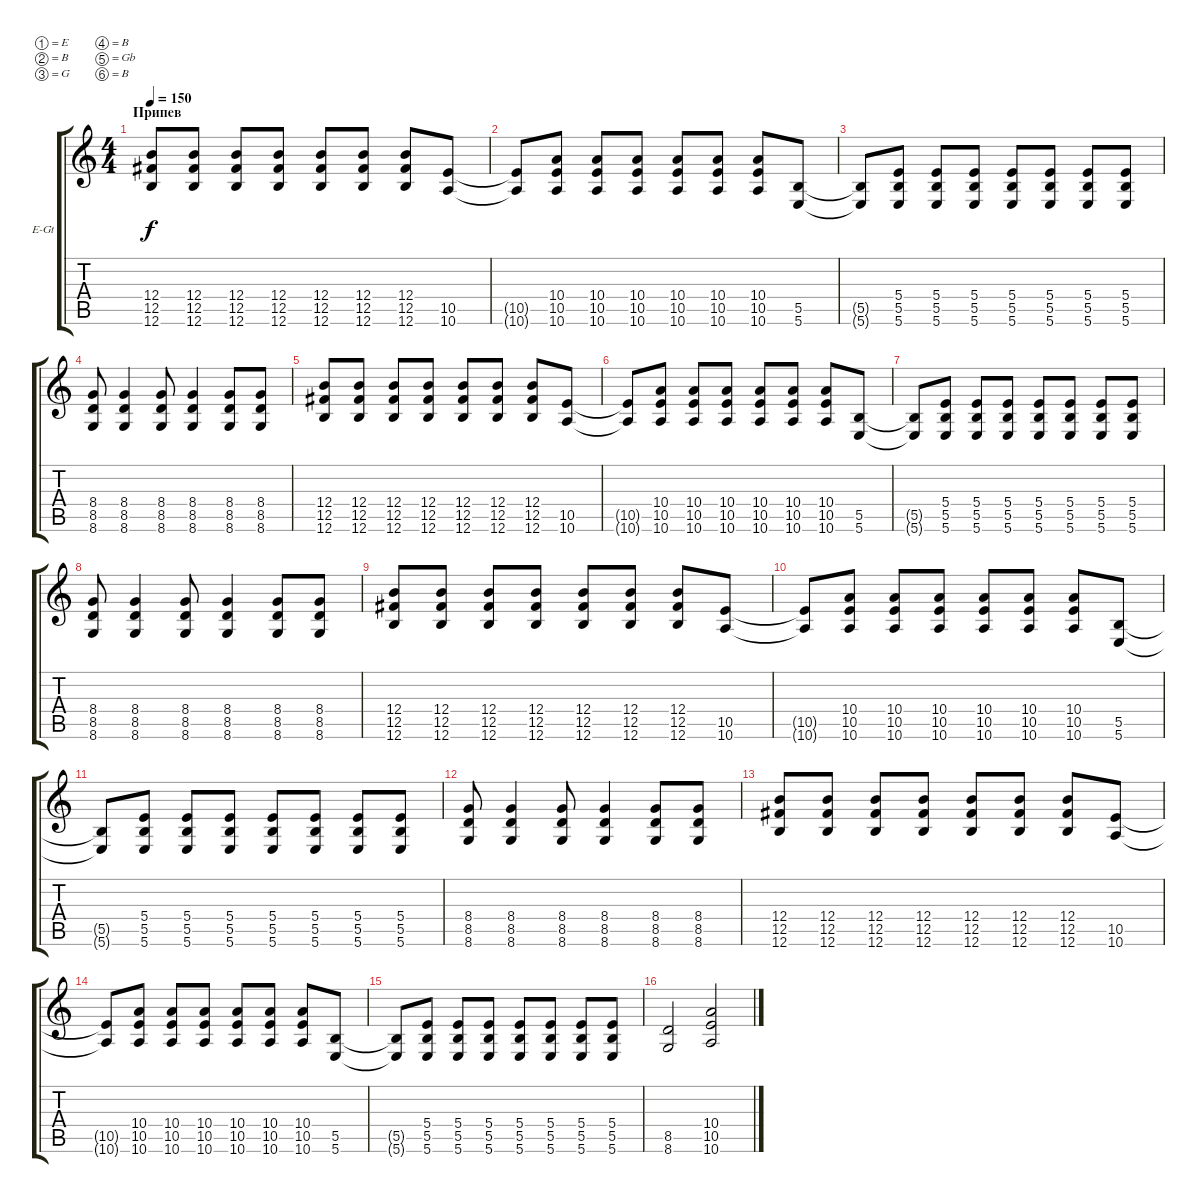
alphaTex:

\defaultSystemsLayout 4
\bracketExtendMode groupsimilarinstruments
\firstSystemTrackNameOrientation horizontal
\otherSystemsTrackNameOrientation horizontal
\track ("Electric Guitar" "E-Gt") {instrument distortionguitar}
\staff {score tabs}
\tuning (E4 B3 G3 B2 Gb2 B1)
\ts (4 4)
\section ("" "Припев")
\tempo 150
\clef g2
\ks c
(12.6 12.5 12.4).8{dy f} (12.6 12.5 12.4).8 (12.6 12.5 12.4).8 (12.6 12.5 12.4).8 (12.6 12.5 12.4).8 (12.6 12.5 12.4).8 (12.6 12.5 12.4).8 (10.6 10.5).8 |
(10.6{t} 10.5{t}).8 (10.6 10.5 10.4).8 (10.6 10.5 10.4).8 (10.6 10.5 10.4).8 (10.6 10.4 10.5).8 (10.6 10.5 10.4).8 (10.6 10.5 10.4).8 (5.6 5.5).8 |
(5.6{t} 5.5{t}).8 (5.6 5.4 5.5).8 (5.4 5.5 5.6).8 (5.6 5.5 5.4).8 (5.6 5.5 5.4).8 (5.6 5.5 5.4).8 (5.6 5.5 5.4).8 (5.6 5.5 5.4).8 |
(8.6 8.5 8.4).8 (8.6 8.5 8.4).4 (8.6 8.5 8.4).8 (8.6 8.5 8.4).4 (8.6 8.5 8.4).8 (8.6 8.5 8.4).8 |
(12.6 12.5 12.4).8 (12.6 12.5 12.4).8 (12.6 12.5 12.4).8 (12.6 12.5 12.4).8 (12.6 12.5 12.4).8 (12.6 12.5 12.4).8 (12.6 12.5 12.4).8 (10.6 10.5).8 |
(10.6{t} 10.5{t}).8 (10.6 10.5 10.4).8 (10.6 10.5 10.4).8 (10.6 10.5 10.4).8 (10.6 10.4 10.5).8 (10.6 10.5 10.4).8 (10.6 10.5 10.4).8 (5.6 5.5).8 |
(5.6{t} 5.5{t}).8 (5.6 5.4 5.5).8 (5.4 5.5 5.6).8 (5.6 5.5 5.4).8 (5.6 5.5 5.4).8 (5.6 5.5 5.4).8 (5.6 5.5 5.4).8 (5.6 5.5 5.4).8 |
(8.6 8.5 8.4).8 (8.6 8.5 8.4).4 (8.6 8.5 8.4).8 (8.6 8.5 8.4).4 (8.6 8.5 8.4).8 (8.6 8.5 8.4).8 |
(12.6 12.5 12.4).8 (12.6 12.5 12.4).8 (12.6 12.5 12.4).8 (12.6 12.5 12.4).8 (12.6 12.5 12.4).8 (12.6 12.5 12.4).8 (12.6 12.5 12.4).8 (10.6 10.5).8 |
(10.6{t} 10.5{t}).8 (10.6 10.5 10.4).8 (10.6 10.5 10.4).8 (10.6 10.5 10.4).8 (10.6 10.4 10.5).8 (10.6 10.5 10.4).8 (10.6 10.5 10.4).8 (5.6 5.5).8 |
(5.6{t} 5.5{t}).8 (5.6 5.4 5.5).8 (5.4 5.5 5.6).8 (5.6 5.5 5.4).8 (5.6 5.5 5.4).8 (5.6 5.5 5.4).8 (5.6 5.5 5.4).8 (5.6 5.5 5.4).8 |
(8.6 8.5 8.4).8 (8.6 8.5 8.4).4 (8.6 8.5 8.4).8 (8.6 8.5 8.4).4 (8.6 8.5 8.4).8 (8.6 8.5 8.4).8 |
(12.6 12.5 12.4).8 (12.6 12.5 12.4).8 (12.6 12.5 12.4).8 (12.6 12.5 12.4).8 (12.6 12.5 12.4).8 (12.6 12.5 12.4).8 (12.6 12.5 12.4).8 (10.6 10.5).8 |
(10.6{t} 10.5{t}).8 (10.6 10.5 10.4).8 (10.6 10.5 10.4).8 (10.6 10.5 10.4).8 (10.6 10.4 10.5).8 (10.6 10.5 10.4).8 (10.6 10.5 10.4).8 (5.6 5.5).8 |
(5.6{t} 5.5{t}).8 (5.6 5.4 5.5).8 (5.4 5.5 5.6).8 (5.6 5.5 5.4).8 (5.6 5.5 5.4).8 (5.6 5.5 5.4).8 (5.6 5.5 5.4).8 (5.6 5.5 5.4).8 |
(8.6 8.5).2 (10.6 10.5 10.4).2
